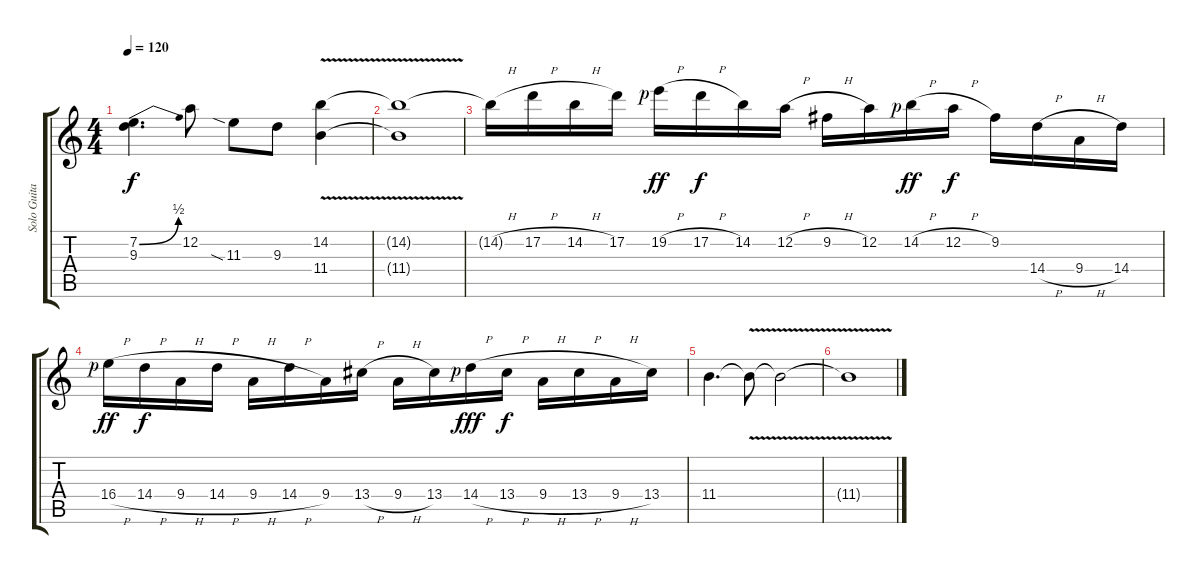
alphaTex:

\track ("Solo Guitar" "Solo Guita") {instrument distortionguitar}
\staff {score tabs}
\tuning (D4 A3 F3 C3 G2 C2) {hide}
\ts (4 4)
\tempo 120
\clef g2
\ks c
(7.2{be (bend 0 0 60 2)} 9.3).4{d dy f} 12.2.8 11.3{sia}.8 9.3.8 (14.2{v} 11.4).4 |
(14.2{t} 11.4{t}).1 |
14.2{h t}.16 17.2{h}.16 14.2{h}.16 17.2.16 19.2{h rf 1}.16{dy ff} 17.2{h}.16{dy f} 14.2.16 12.2{h}.16 9.2{h}.16 12.2.16 14.2{h rf 1}.16{dy ff} 12.2{h}.16{dy f} 9.2.16 14.4{h}.16 9.4{h}.16 14.4.16 |
16.4{h rf 1}.16{dy ff} 14.4{h}.16{dy f} 9.4{h}.16 14.4{h}.16 9.4{h}.16 14.4{h}.16 9.4.16 13.4{h}.16 9.4{h}.16 13.4.16 14.4{h rf 1}.16{dy fff} 13.4{h}.16{dy f} 9.4{h}.16 13.4{h}.16 9.4{h}.16 13.4.16 |
11.4.4{d} 11.4{v t}.8 11.4{v t}.2 |
11.4{t}.1
